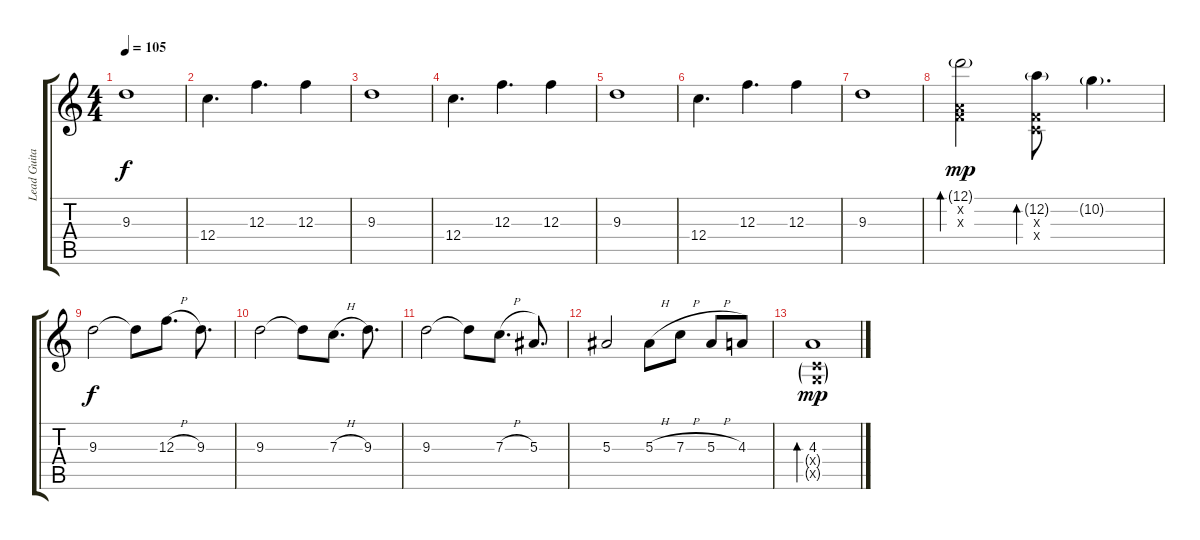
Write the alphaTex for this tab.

\track ("Lead Guitar" "Lead Guita") {instrument electricguitarclean}
\staff {score tabs}
\tuning (D4 A3 F3 C3 G2 D2) {hide}
\ts (4 4)
\tempo 105
\clef g2
\ks c
9.3.1{dy f} |
12.4.4{d} 12.3.4{d} 12.3.4 |
9.3.1 |
12.4.4{d} 12.3.4{d} 12.3.4 |
9.3.1 |
12.4.4{d} 12.3.4{d} 12.3.4 |
9.3.1 |
(12.1{g} 0.2{x} 0.3{x}).2{bd 120 dy mp} (12.2{g} 0.3{x} 0.4{x}).8{bd 120} 10.2{g}.4{d} |
9.3.2{dy f} 9.3{t}.8 12.3{h}.8{d} 9.3.8{d} |
9.3.2 9.3{t}.8 7.3{h}.8{d} 9.3.8{d} |
9.3.2 9.3{t}.8 7.3{h}.8{d} 5.3.8{d} |
5.3.2 5.3{h}.8 7.3{h}.8 5.3{h}.8 4.3.8 |
(4.3 0.4{g x} 0.5{g x}).1{bd 240 dy mp}
